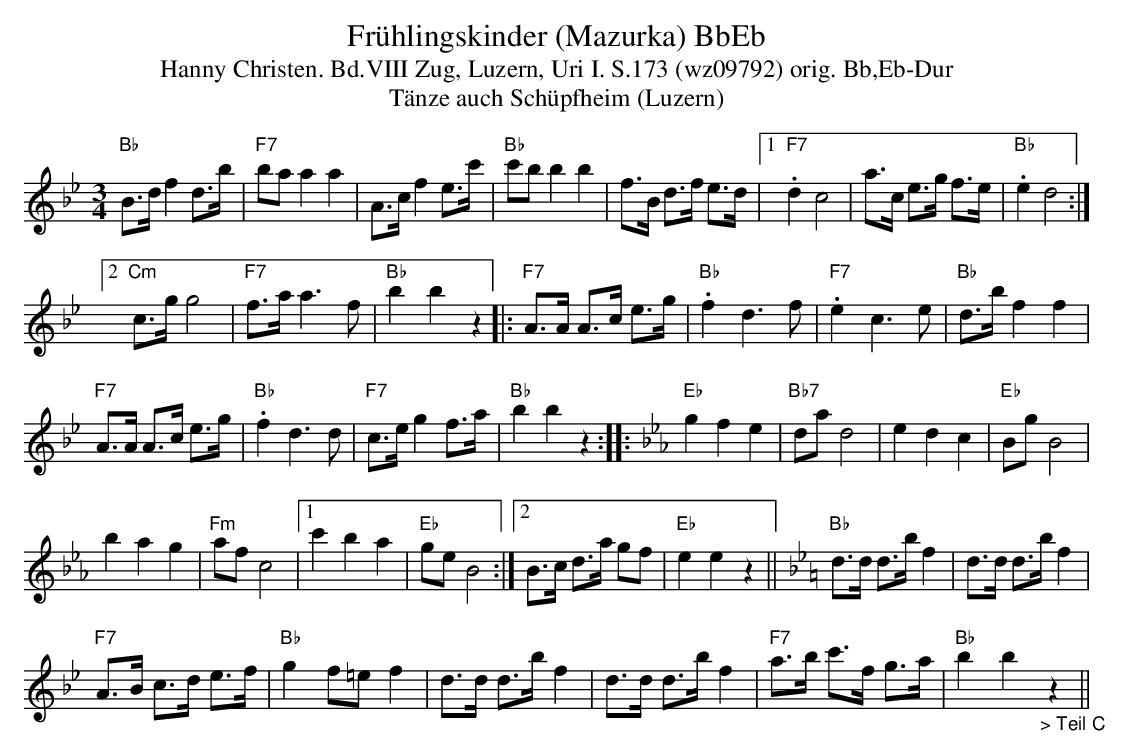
X:1
T:Frühlingskinder (Mazurka) BbEb
T:Hanny Christen. Bd.VIII Zug, Luzern, Uri I. S.173 (wz09792) orig. Bb,Eb-Dur
T: Tänze auch Schüpfheim (Luzern)
M:3/4
L:1/8
K:Bb %%MIDI gchordon
"Bb"B>d f2 d>b |"F7"ba  a2a2 | A>c f2 e>c' | "Bb"c'b b2b2 | f>B d>f e>d |1 "F7".d2 c4 | a>c e>g f>e | "Bb".e2d4 :|2
"Cm"c>g g4 | "F7"f>a a3f | "Bb"b2b2z2 |: "F7"A>A A>c e>g | "Bb".f2d3f | "F7".e2c3e | "Bb"d>b f2f2 |
"F7"A>A A>c e>g | "Bb".f2d3d | "F7"c>e g2 f>a | "Bb"b2b2z2 :: [K:Eb] "Eb"g2f2e2 | "Bb7"da d4 | e2d2c2 | "Eb"BgB4 |
b2a2g2 | "Fm"af c4 |1 c'2b2a2 | "Eb"ge B4 :|2 B>c d>a gf | "Eb"e2e2z2 || [K:Bb] "Bb"d>d d>b f2 | d>d d>bf2 |
"F7"A>B c>d e>f | "Bb"g2 f=e f2 | d>d d>b f2 | d>d d>b f2 | "F7"a>b c'>f g>a | "Bb"b2b2 "_> Teil C"z2 ||
